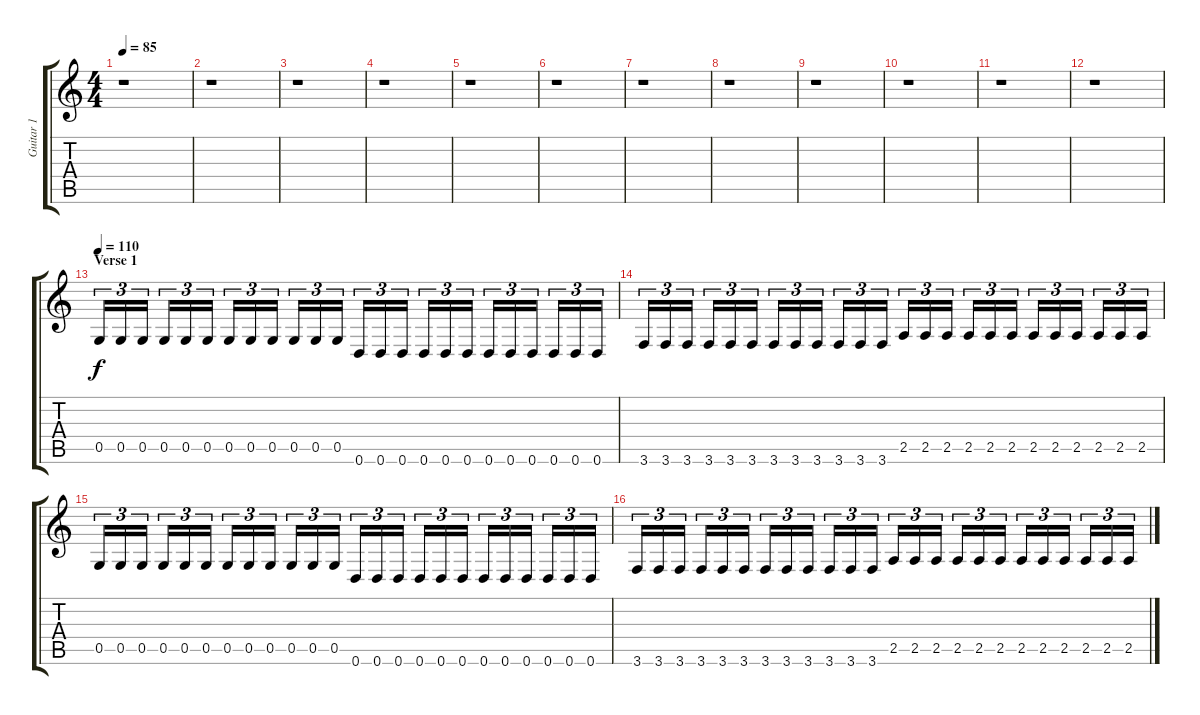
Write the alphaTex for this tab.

\track ("Guitar 1" "Guitar 1") {instrument distortionguitar}
\staff {score tabs}
\tuning (D4 A3 F3 C3 G2 D2) {hide}
\ts (4 4)
\tempo 85
\clef g2
\ks c
r.1{dy f} |
r.1 |
r.1 |
r.1 |
r.1 |
r.1 |
r.1 |
r.1 |
r.1 |
r.1 |
r.1 |
r.1 |
\section ("" "Verse 1")
\tempo 110
0.5.16{tu (3 2)} 0.5.16{tu (3 2)} 0.5.16{tu (3 2)} 0.5.16{tu (3 2)} 0.5.16{tu (3 2)} 0.5.16{tu (3 2)} 0.5.16{tu (3 2)} 0.5.16{tu (3 2)} 0.5.16{tu (3 2)} 0.5.16{tu (3 2)} 0.5.16{tu (3 2)} 0.5.16{tu (3 2)} 0.6.16{tu (3 2)} 0.6.16{tu (3 2)} 0.6.16{tu (3 2)} 0.6.16{tu (3 2)} 0.6.16{tu (3 2)} 0.6.16{tu (3 2)} 0.6.16{tu (3 2)} 0.6.16{tu (3 2)} 0.6.16{tu (3 2)} 0.6.16{tu (3 2)} 0.6.16{tu (3 2)} 0.6.16{tu (3 2)} |
3.6.16{tu (3 2)} 3.6.16{tu (3 2)} 3.6.16{tu (3 2)} 3.6.16{tu (3 2)} 3.6.16{tu (3 2)} 3.6.16{tu (3 2)} 3.6.16{tu (3 2)} 3.6.16{tu (3 2)} 3.6.16{tu (3 2)} 3.6.16{tu (3 2)} 3.6.16{tu (3 2)} 3.6.16{tu (3 2)} 2.5.16{tu (3 2)} 2.5.16{tu (3 2)} 2.5.16{tu (3 2)} 2.5.16{tu (3 2)} 2.5.16{tu (3 2)} 2.5.16{tu (3 2)} 2.5.16{tu (3 2)} 2.5.16{tu (3 2)} 2.5.16{tu (3 2)} 2.5.16{tu (3 2)} 2.5.16{tu (3 2)} 2.5.16{tu (3 2)} |
0.5.16{tu (3 2)} 0.5.16{tu (3 2)} 0.5.16{tu (3 2)} 0.5.16{tu (3 2)} 0.5.16{tu (3 2)} 0.5.16{tu (3 2)} 0.5.16{tu (3 2)} 0.5.16{tu (3 2)} 0.5.16{tu (3 2)} 0.5.16{tu (3 2)} 0.5.16{tu (3 2)} 0.5.16{tu (3 2)} 0.6.16{tu (3 2)} 0.6.16{tu (3 2)} 0.6.16{tu (3 2)} 0.6.16{tu (3 2)} 0.6.16{tu (3 2)} 0.6.16{tu (3 2)} 0.6.16{tu (3 2)} 0.6.16{tu (3 2)} 0.6.16{tu (3 2)} 0.6.16{tu (3 2)} 0.6.16{tu (3 2)} 0.6.16{tu (3 2)} |
3.6.16{tu (3 2)} 3.6.16{tu (3 2)} 3.6.16{tu (3 2)} 3.6.16{tu (3 2)} 3.6.16{tu (3 2)} 3.6.16{tu (3 2)} 3.6.16{tu (3 2)} 3.6.16{tu (3 2)} 3.6.16{tu (3 2)} 3.6.16{tu (3 2)} 3.6.16{tu (3 2)} 3.6.16{tu (3 2)} 2.5.16{tu (3 2)} 2.5.16{tu (3 2)} 2.5.16{tu (3 2)} 2.5.16{tu (3 2)} 2.5.16{tu (3 2)} 2.5.16{tu (3 2)} 2.5.16{tu (3 2)} 2.5.16{tu (3 2)} 2.5.16{tu (3 2)} 2.5.16{tu (3 2)} 2.5.16{tu (3 2)} 2.5.16{tu (3 2)}
